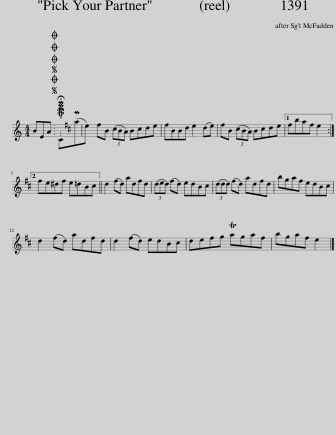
X:1
L:1/8
M:4/4
I:linebreak $
K:C
V:1 treble
V:1
 BEA |SOSOOO .!fermata!PMTuC(Mae) | ^fB (3(^cBA) Bcde | ^fBBd e2 (de) | ^fB (3(^cBA) Bcde |1 %5
 ^fbaf e2 :|2$ ^fe^df e=dB^c || d2 (^fd) adfd | (3(ded) (^fd) edB^c | (3(ddd) (^fd) adfd | %10
 bga^f edB^c |$ d2 (^fd) adfd | d2 (^fd) edB^c | de^fg Tagaf | bga^f e2 |] %15
